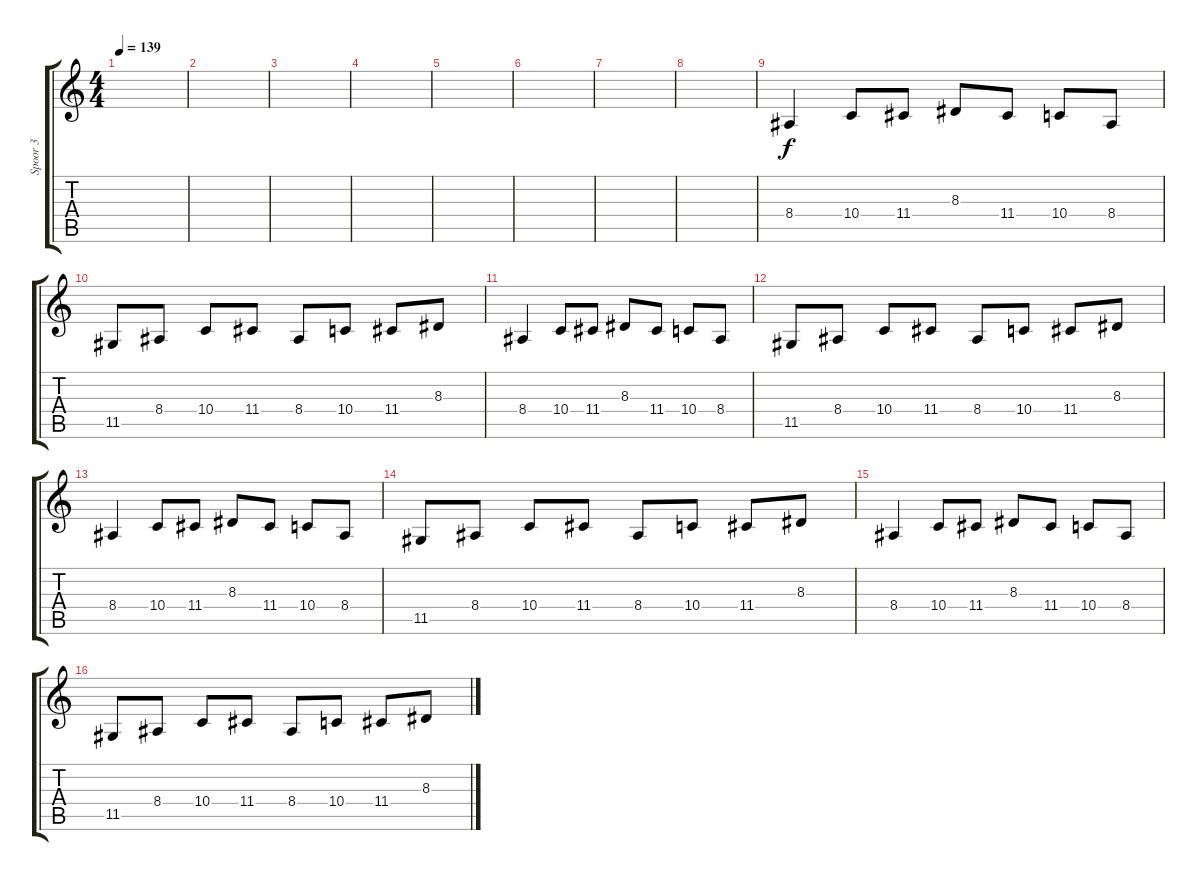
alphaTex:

\track ("Spoor 3" "Spoor 3") {instrument violin}
\staff {score tabs}
\tuning (E4 B3 G3 D3 A2 E2) {hide}
\ts (4 4)
\tempo 139
\clef g2
\ks c
|
|
|
|
|
|
|
|
8.4.4 10.4.8 11.4.8 8.3.8 11.4.8 10.4.8 8.4.8 |
11.5.8 8.4.8 10.4.8 11.4.8 8.4.8 10.4.8 11.4.8 8.3.8 |
8.4.4 10.4.8 11.4.8 8.3.8 11.4.8 10.4.8 8.4.8 |
11.5.8 8.4.8 10.4.8 11.4.8 8.4.8 10.4.8 11.4.8 8.3.8 |
8.4.4 10.4.8 11.4.8 8.3.8 11.4.8 10.4.8 8.4.8 |
11.5.8 8.4.8 10.4.8 11.4.8 8.4.8 10.4.8 11.4.8 8.3.8 |
8.4.4 10.4.8 11.4.8 8.3.8 11.4.8 10.4.8 8.4.8 |
11.5.8 8.4.8 10.4.8 11.4.8 8.4.8 10.4.8 11.4.8 8.3.8
